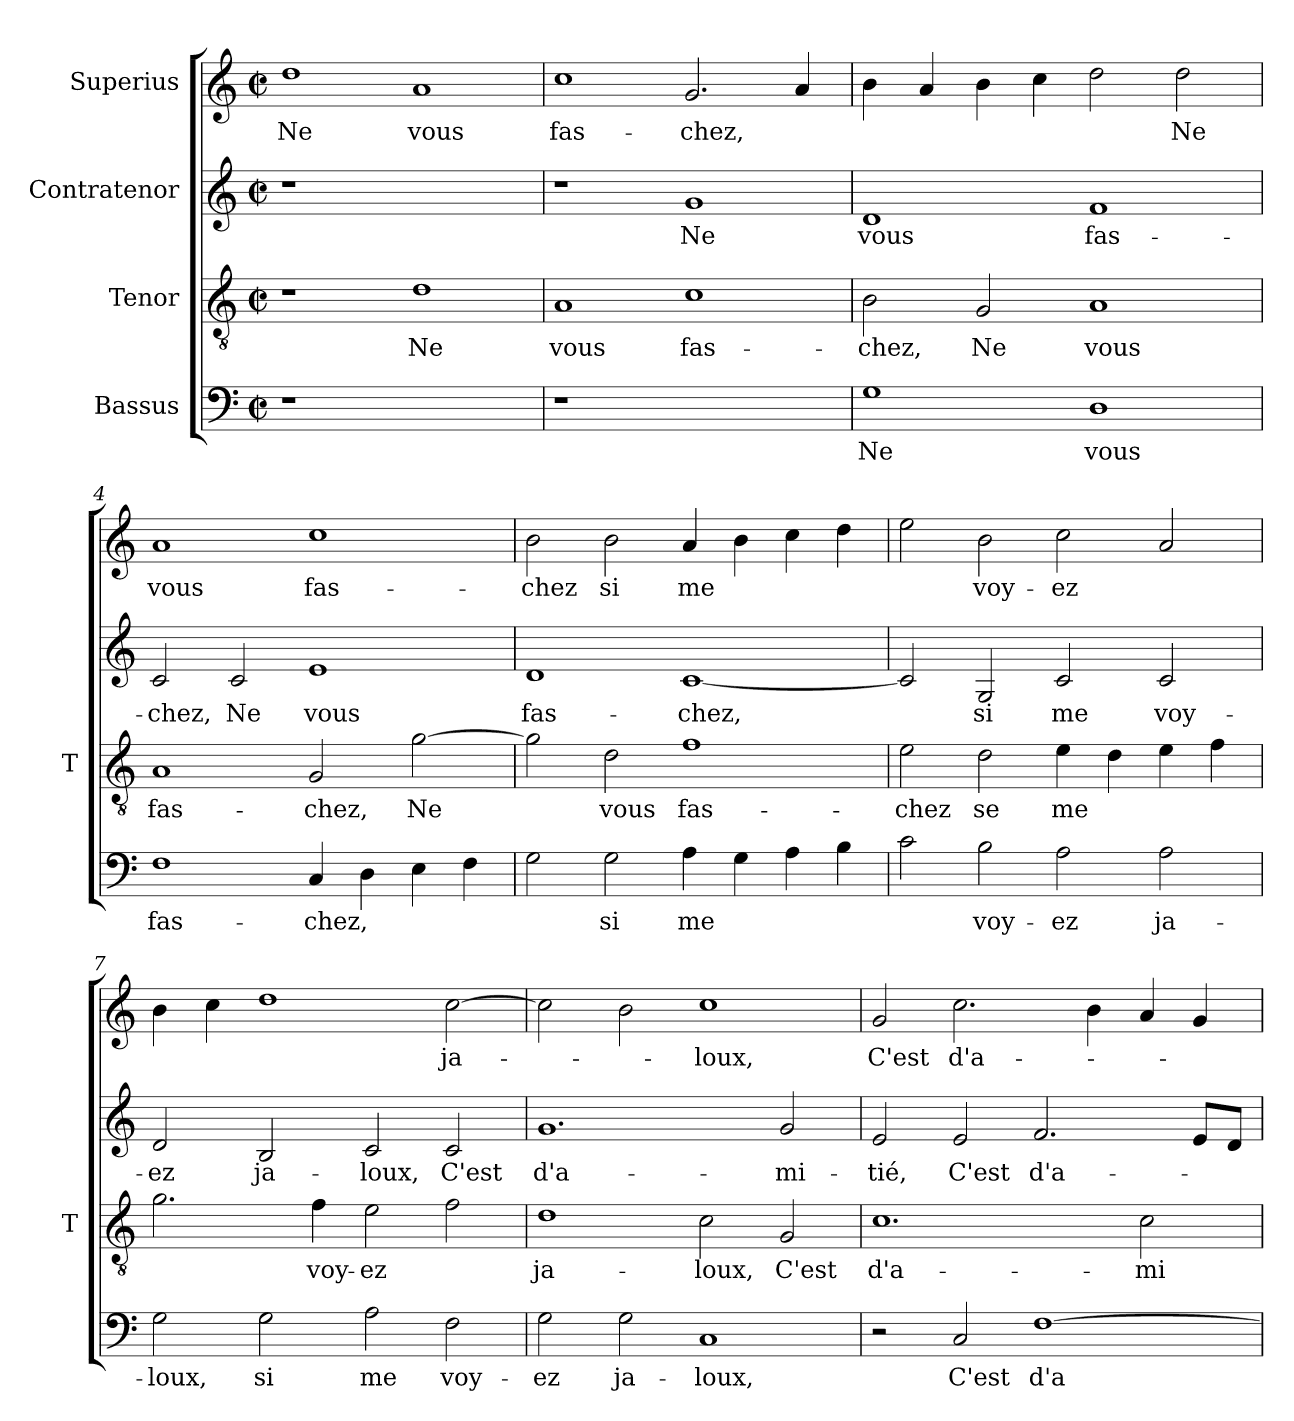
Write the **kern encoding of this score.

**kern	**text	**kern	**text	**kern	**text	**kern	**text
*part4	*part4	*part3	*part3	*part2	*part2	*part1	*part1
*staff4	*staff4	*staff3	*staff3	*staff2	*staff2	*staff1	*staff1
*I"Bassus	*	*I"Tenor	*	*I"Contratenor	*	*I"Superius	*
*	*	*I'T	*	*	*	*	*
*clefF4	*	*clefGv2	*	*clefG2	*	*clefG2	*
*k[]	*	*k[]	*	*k[]	*	*k[]	*
*C:	*	*C:	*	*C:	*	*C:	*
*M2/2	*	*M2/2	*	*M2/2	*	*M2/2	*
*met(c|)	*	*met(c|)	*	*met(c|)	*	*met(c|)	*
=1	=1	=1	=1	=1	=1	=1	=1
1r	.	1r	.	1r	.	1dd	-Ne
1ryy	.	1d	-Ne	1ryy	.	1a	-vous
=2	=2	=2	=2	=2	=2	=2	=2
1r	.	1A	-vous	1r	.	1cc	fas-
1ryy	.	1c	fas-	1g	-Ne	2.g	-chez,
.	.	.	.	.	.	4a	.
=3	=3	=3	=3	=3	=3	=3	=3
1G	-Ne	2B	-chez,	1d	-vous	4b	.
.	.	.	.	.	.	4a	.
.	.	2G	-Ne	.	.	4b	.
.	.	.	.	.	.	4cc	.
1D	-vous	1A	-vous	1f	fas-	2dd	.
.	.	.	.	.	.	2dd	-Ne
=4	=4	=4	=4	=4	=4	=4	=4
1F	fas-	1A	fas-	2c	-chez,	1a	-vous
.	.	.	.	2c	-Ne	.	.
4C	-chez,	2G	-chez,	1e	-vous	1cc	fas-
4D	.	.	.	.	.	.	.
4E	.	[2g	-Ne	.	.	.	.
4F	.	.	.	.	.	.	.
=5	=5	=5	=5	=5	=5	=5	=5
2G	.	2g]	.	1d	fas-	2b	-chez
2G	-si	2d	-vous	.	.	2b	-si
4A	-me	1f	fas-	[1c	-chez,	4a	-me
4G	.	.	.	.	.	4b	.
4A	.	.	.	.	.	4cc	.
4B	.	.	.	.	.	4dd	.
=6	=6	=6	=6	=6	=6	=6	=6
2c	.	2e	-chez	2c]	.	2ee	.
2B	voy-	2d	-se	2G	-si	2b	voy-
2A	-ez	4e	-me	2c	-me	2cc	-ez
.	.	4d	.	.	.	.	.
2A	ja-	4e	.	2c	voy-	2a	.
.	.	4f	.	.	.	.	.
=7	=7	=7	=7	=7	=7	=7	=7
2G	-loux,	2.g	.	2d	-ez	4b	.
.	.	.	.	.	.	4cc	.
2G	-si	.	.	2B	ja-	1dd	.
.	.	4f	voy-	.	.	.	.
2A	-me	2e	-ez	2c	-loux,	.	.
2F	voy-	2f	.	2c	-C'est	[2cc	ja-
!!LO:PB:g=z
=8	=8	=8	=8	=8	=8	=8	=8
2G	-ez	1d	ja-	1.g	d'a-	2cc]	.
2G	ja-	.	.	.	.	2b	.
1C	-loux,	2c	-loux,	.	.	1cc	-loux,
.	.	2G	-C'est	2g	mi-	.	.
=9	=9	=9	=9	=9	=9	=9	=9
2r	.	1.c	d'a-	2e	-tié,	2g	-C'est
2C	-C'est	.	.	2e	-C'est	2.cc	d'a-
[1F	d'a-	.	.	2.f	d'a-	.	.
.	.	.	.	.	.	4b	.
.	.	2c	mi-	.	.	4a	.
.	.	.	.	8eL	.	4g	.
.	.	.	.	8dJ	.	.	.
=	=	=	=	=	=	=	=
*-	*-	*-	*-	*-	*-	*-	*-
